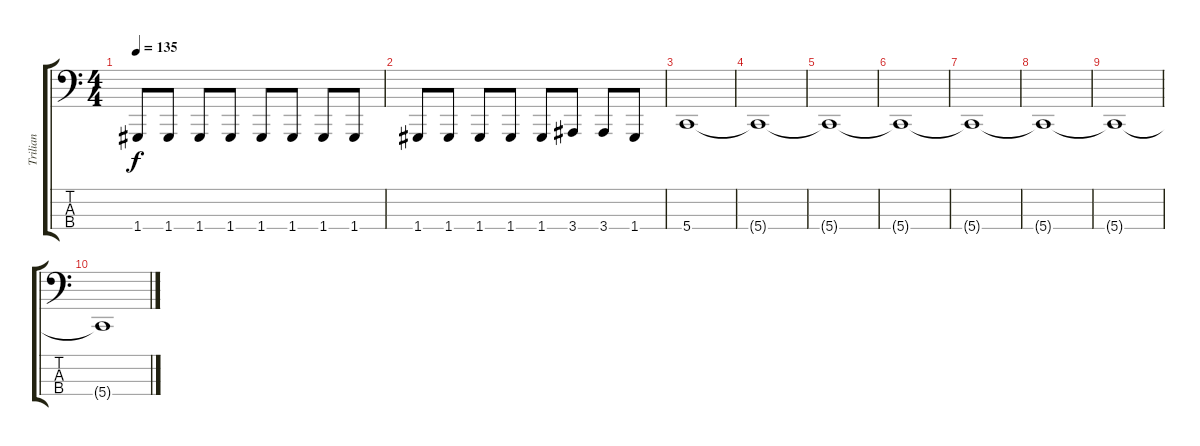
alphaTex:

\track ("Trilian" "Trilian") {instrument electricbasspick}
\staff {score tabs}
\tuning (C2 G1 D1 G0) {hide}
\ts (4 4)
\tempo 135
\clef f4
\ks c
1.4.8{dy f} 1.4.8 1.4.8 1.4.8 1.4.8 1.4.8 1.4.8 1.4.8 |
1.4.8 1.4.8 1.4.8 1.4.8 1.4.8 3.4.8 3.4.8 1.4.8 |
5.4.1 |
5.4{t}.1 |
5.4{t}.1 |
5.4{t}.1 |
5.4{t}.1 |
5.4{t}.1 |
5.4{t}.1 |
5.4{t}.1
